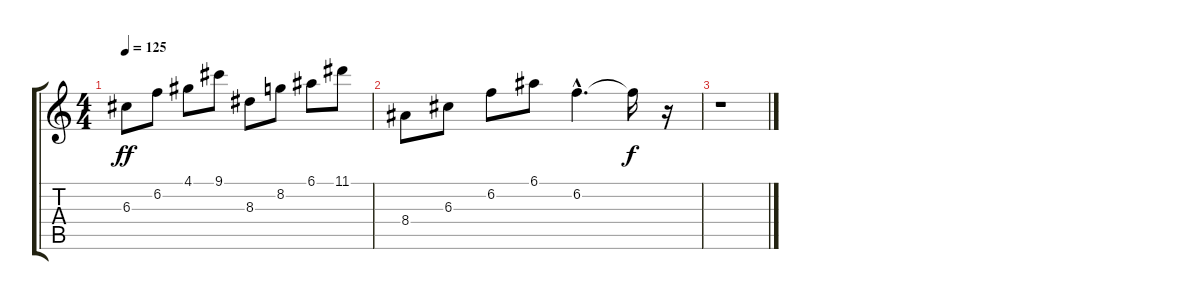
\track "" {instrument acousticguitarsteel}
\staff {score tabs}
\tuning (E4 B3 G3 D3 A2 E2) {hide}
\ts (4 4)
\tempo 125
\clef g2
\ks c
6.3.8{dy ff} 6.2.8 4.1.8 9.1.8 8.3.8 8.2.8 6.1.8 11.1.8 |
8.4.8 6.3.8 6.2.8 6.1.8 6.2{hac}.4{d} 6.2{t}.16{dy f} r.16 |
r.1
